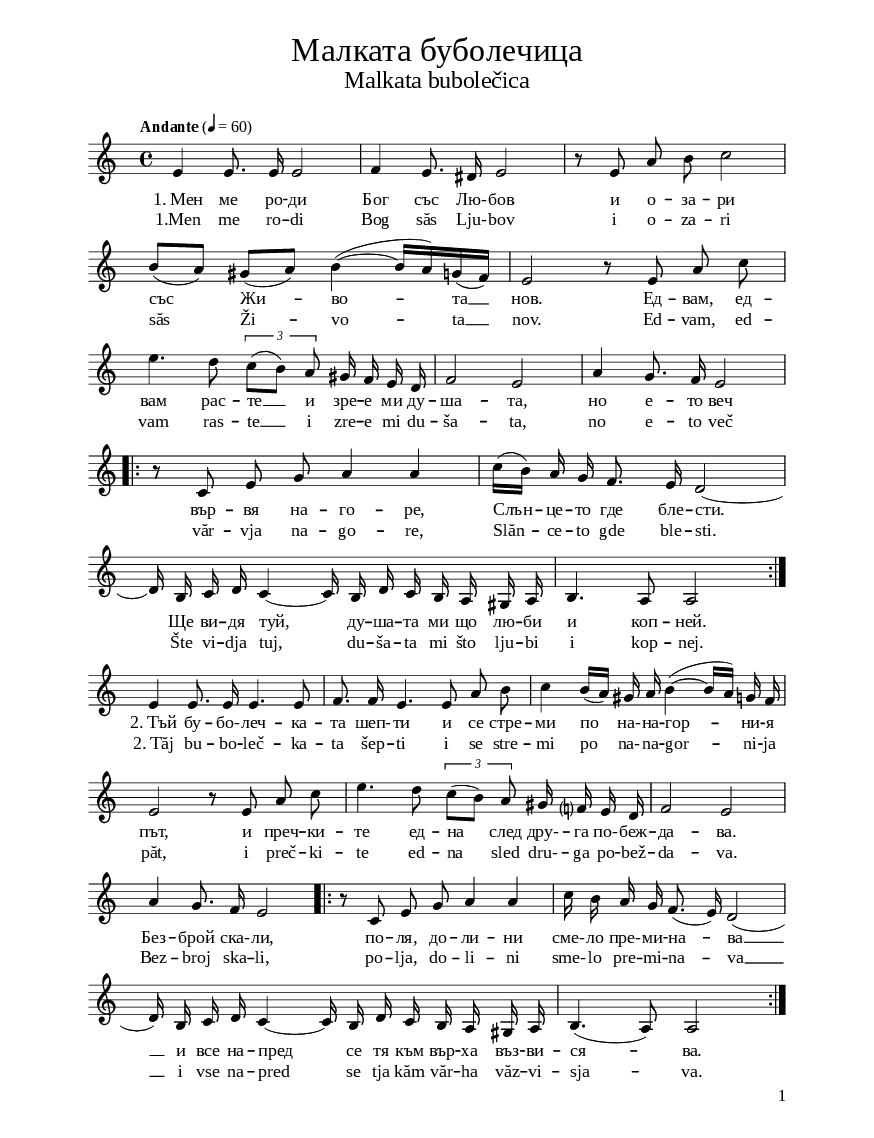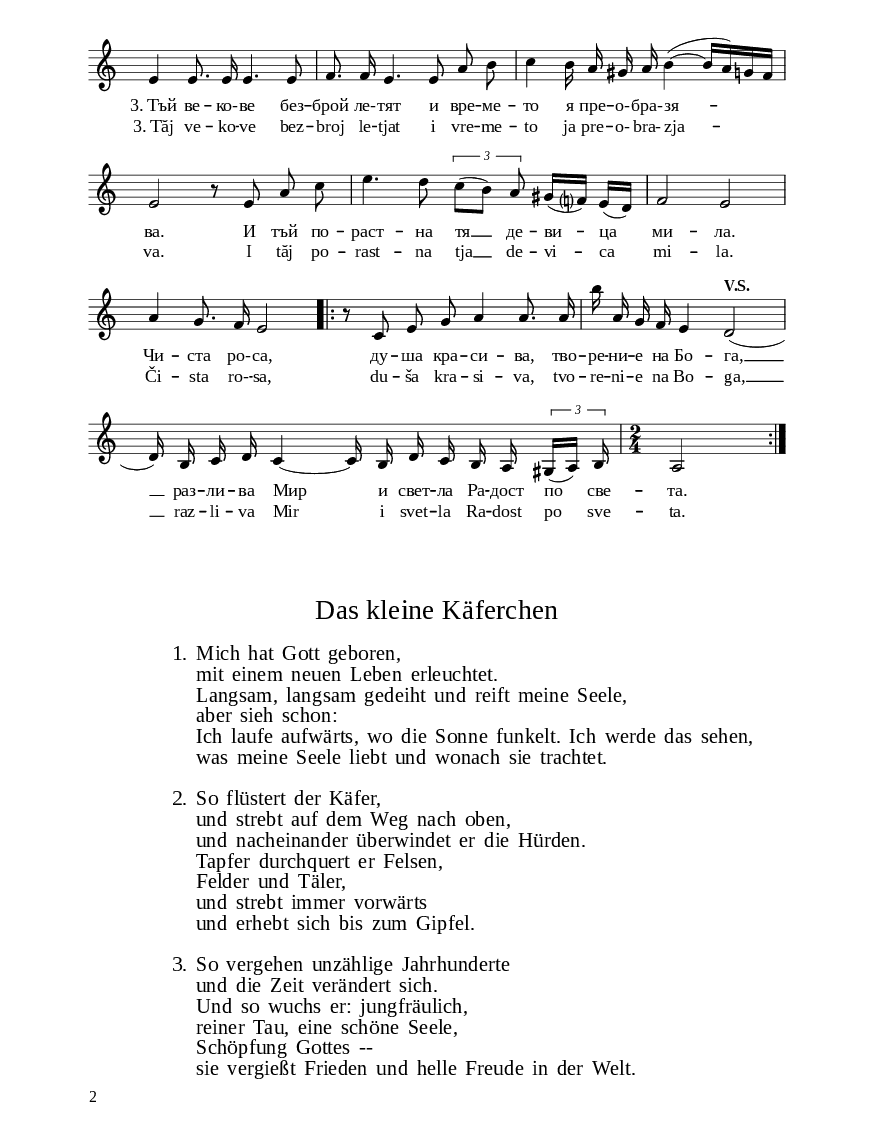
% Виж за разположението на текста.
\version "2.24.1"

% include paper part and global functions
\include "include/globals.ily"

\bookpart {
  \label #'ref173
  \tocItem \markup "Малката буболечица – Malkata bubolečica"
  \include "include/bookpart-paper.ily"
  \score {
    \include "include/score-layout.ily"

    \new Voice \absolute {
      \clef treble
      \key a \minor
      \time 4/4
      \tempoFunc "Andante" 4 "60"
      \autoBeamOff
      e'4  e'8.  e'16  e'2 | % 2
      f'4  e'8.  dis'16  e'2 | % 3
      r8  e'8  a'8  b'8  c''2 \break | % 4
      b'8 ( [  a'8  ])   gis'8 ( [  a'8 ])
      \autoBeamOn b'4  ( ~  b'16   a'16  )   g'16 (
      f'16  )  | % 5
      e'2 r8 \autoBeamOff e'8  a'8  c''8 \break | % 6
      e''4.  d''8 \tweak direction #up \times 2/3 {
        \once \override Slur.positions = #'(1 . 1) c''8  (  [ b'8 ])  a'8
      }
      gis'16  f'16  e'16  d'16 | % 7
      f'2  e'2 | % 8
      a'4  g'8.  f'16  e'2 \break
      \repeat
      volta 2 {
        | % 9
        \autoBeamOff  r8  c'8  e'8  g'8  a'4  a'4 |
        c''16 ( [  b'16 ] )  a'16  g'16
        f'8.  e'16  d'2 ~ | % 11
        d'16  b16  c'16  d'16  c'4 ~
        c'16  b16  d'16  c'16  b16
        a16  gis16  a16 | % 12
        b4.  a8  a2 \break
      }

      e'4 e'8. e'16 e'4. e'8 | f'8. f'16  e'4. e'8 a'8 b'8 |  c''4 b'16[ ( a'16 ) ] gis'16 a'16 b'4  ( ~ b'16 [a'16] ) g'16 f'16 | \break

      e'2 r8 e'8 a'8 c''8 | e''4. d''8  \tweak direction #up \times 2/3 {
        \once \override Slur.positions = #'(1 . 1) c''8  [ ( b'8 ) ] a'8
      } gis'16 f'?16 e'16 d'16 | f'2 e'2 | \break


      a'4 g'8.  f'16  e'2 |  \bar ".|:" r8 c'8 e' g' a'4 a'4 |  c''16 b' a' g' f'8. ( e'16 ) d'2 (| \break

      d'16)  b16  c'16  d'16  c'4 ~
      c'16  b16  d'16  c'16  b16
      a16  gis16  a16 | % 12
      b4. ( a8 ) a2 \break \bar ":|."


      e'4 e'8. e'16 e'4. e'8 | f'8. f'16 e'4. e'8 a'8 b'8 |  c''4 b'16  a'16 gis'16 a'16 \autoBeamOn b'4  ( ~ b'16 a'16 ) g'16 f'16 | \break

      e'2 r8 \autoBeamOff e'8 a'8 c''8 | e''4. d''8  \tweak direction #up \times 2/3 {
        \once \override Slur.positions = #'(1 . 1) c''8  ( [  b'8 ) ] a'8
      } gis'16 [( f'?16 )] e'16 [(d'16) ] | f'2 e'2 | \break


      a'4 g'8.  f'16  e'2 |  \bar ".|:" r8 c'8 e' g' a'4 a'8. a'16 |  b''16 a' g' f' e'4 \tempo "V.S." d'2 (| \break

      d'16)  b16  c'16  d'16  c'4 ~
      c'16  b16  d'16  c'16  b16 a16 \times 2/3 { gis16 [ ( a16 ) ] b16 }| \time 2/4 a2 \break \bar ":|."
    }

    \addlyrics {
      "1. Мен" ме ро -- ди Бог със "Лю-" --
      бов и о -- за -- ри със Жи
      -- во -- та __ нов. Ед --
      вам, ед -- вам рас -- те __  и зре
      -- е ми ду -- ша -- та, но е -- то
      веч вър -- вя на -- го -- ре, Слън
      -- це -- то где бле -- сти.
      Ще ви -- дя туй, ду -- ша -- та
      ми що лю -- би и коп -- ней.

      "2. Тъй" бу -- "бо-" -- леч -- ка -- та "шеп-" -- ти
      и се стре -- ми по "на-" -- на -- гор -- ни -- я път,
      и преч -- ки -- те ед -- на след "дру-" -- га
      "по-" -- беж -- да -- ва.
      Без -- брой "ска-" -- ли, по -- ля, до -- ли -- ни
      "сме-" -- ло "пре-" -- ми -- на -- ва __
      и все на -- пред се тя към вър -- ха
      въз -- ви -- ся -- ва.

      "3. Тъй" ве -- "ко-" -- ве без -- брой "ле-" -- тят
      и вре -- ме -- то я пре -- "о-" -- "бра-" -- зя -- """"ва.
      И тъй по -- раст  -- на тя __ де -- ви -- ца ми -- ла.
      Чи -- ста "ро-" -- са, ду -- ша кра -- си -- ва,
      тво -- ре -- ни -- е на Бо -- га, __
      раз -- ли -- ва Мир и свет -- ла Ра -- дост
      по све -- та.

    }
    \addlyrics {
      "1.Men" me ro -- di Bog săs "Lju-" --
      bov i o -- za -- ri săs Ži
      -- vo -- ta __ nov. Ed --
      vam, ed -- vam ras -- te __  i zre
      -- e mi du -- ša -- ta, no e -- to
      več văr -- vja na -- go -- re, Slăn
      -- ce -- to gde ble -- sti.
      Šte vi -- dja tuj, du -- ša -- ta
      mi što lju -- bi i kop -- nej.

      "2. Tăj" bu -- bo -- leč -- ka -- ta šep -- ti
      i se stre -- mi po "na-" -- na -- gor -- ni -- ja păt,
      i preč -- ki -- te ed -- na sled "dru-" -- ga
      po -- bež -- da -- va.
      Bez -- broj ska -- li, po -- lja, do -- li -- ni
      "sme-" -- lo pre -- mi -- na -- va __
      i vse na -- pred se tja kăm văr -- ha
      văz -- vi -- sja -- va.

      "3. Tăj" ve -- ko -- ve bez -- broj le -- tjat
      i vre -- me -- to ja pre -- "o-" -- "bra-" -- zja -- """"va.
      I tăj po -- rast  -- na tja __ de -- vi -- ca mi -- la.
      Či -- sta "ro-" -- sa, du -- ša kra -- si -- va,
      tvo -- re -- ni -- e na Bo -- ga, __
      raz -- li -- va Mir i svet -- la Ra -- dost
      po sve -- ta.

    }

    \header {
      title = \titleFunc "Малката буболечица" "Malkata bubolečica"
    }

    \midi{}

  } % score



  \markup \empty-two

  % include foreign translation(s) of the song
  
\version "2.22.1"

\markup \fill-line { \fontsize #deTitleFontSize "Das kleine Käferchen" }
\markup \null
\markup \null
\markup \fontsize #deCoupletFontSize {
  \hspace #8
  \override #`(baseline-skip . ,deCoupletBaselineSkip)
      \column {
  \line {1. Mich hat Gott geboren,}

  \line { "   " mit einem neuen Leben erleuchtet.}

  \line { "   " Langsam, langsam gedeiht und reift meine Seele,}

  \line { "   " aber sieh schon:}

  \line { "   " Ich laufe aufwärts, wo die Sonne funkelt. Ich werde das sehen,}

  \line { "   " was meine Seele liebt und wonach sie trachtet.}
  \line { "  " }

  \line { 2. So flüstert der Käfer,}

  \line { "   " und strebt auf dem Weg nach oben,}

  \line { "   " und nacheinander überwindet er die Hürden. }

  \line { "   " Tapfer durchquert er Felsen, }

  \line { "   " Felder und Täler,}

  \line { "   " und strebt immer vorwärts}

  \line { "   " und erhebt sich bis zum Gipfel.}
  \line { "  " }
  \line { 3. So vergehen unzählige Jahrhunderte}

  \line { "   " und die Zeit verändert sich.}

  \line { "   " Und so wuchs er: jungfräulich,}

  \line { "   " reiner Tau, eine schöne Seele,}

  \line { "   " Schöpfung Gottes --}

  \line { "   " sie vergießt Frieden und helle Freude in der Welt.}
}
}


} % bookpart

% Più mosso
%
